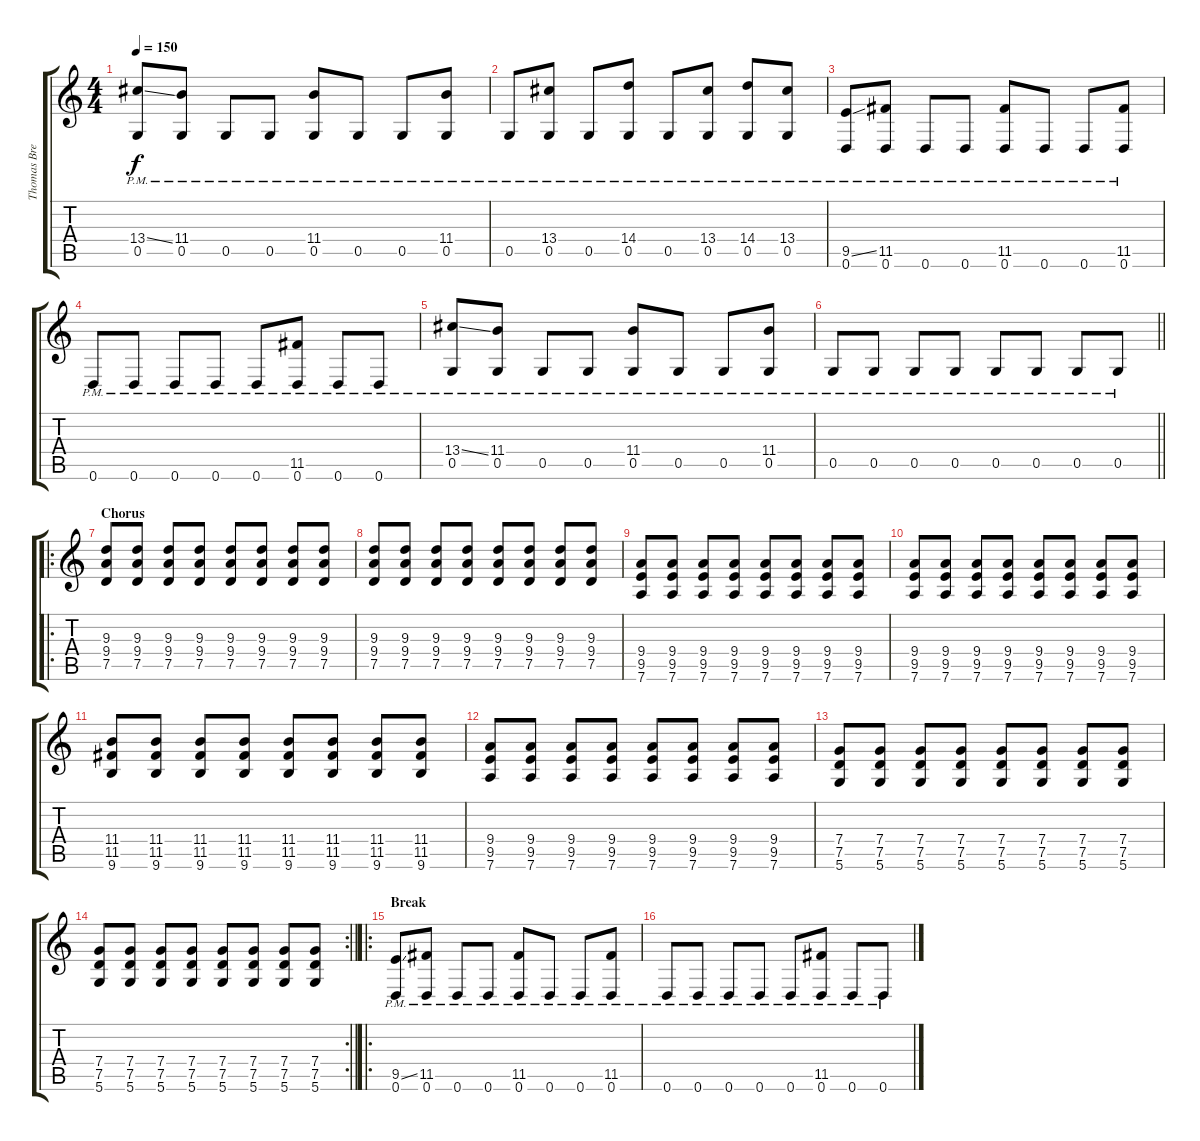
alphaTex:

\track ("Thomas Bredahl Rythm" "Thomas Bre") {instrument distortionguitar}
\staff {score tabs}
\tuning (D4 A3 F3 C3 G2 D2) {hide}
\ts (4 4)
\tempo 150
\clef g2
\ks c
(13.4{ss} 0.5{pm}).8{dy f} (11.4 0.5{pm}).8 0.5{pm}.8 0.5{pm}.8 (11.4 0.5{pm}).8 0.5{pm}.8 0.5{pm}.8 (11.4 0.5{pm}).8 |
0.5{pm}.8 (13.4 0.5{pm}).8 0.5{pm}.8 (14.4 0.5{pm}).8 0.5{pm}.8 (13.4 0.5{pm}).8 (14.4 0.5{pm}).8 (13.4 0.5{pm}).8 |
(9.5{ss} 0.6{pm}).8 (11.5 0.6{pm}).8 0.6{pm}.8 0.6{pm}.8 (11.5 0.6{pm}).8 0.6{pm}.8 0.6{pm}.8 (11.5 0.6{pm}).8 |
0.6{pm}.8 0.6{pm}.8 0.6{pm}.8 0.6{pm}.8 0.6{pm}.8 (11.5 0.6{pm}).8 0.6{pm}.8 0.6{pm}.8 |
(13.4{ss} 0.5{pm}).8 (11.4 0.5{pm}).8 0.5{pm}.8 0.5{pm}.8 (11.4 0.5{pm}).8 0.5{pm}.8 0.5{pm}.8 (11.4 0.5{pm}).8 |
\barLineRight lightlight
0.5{pm}.8 0.5{pm}.8 0.5{pm}.8 0.5{pm}.8 0.5{pm}.8 0.5{pm}.8 0.5{pm}.8 0.5{pm}.8 |
\ro
\section ("" "Chorus")
(9.3 9.4 7.5).8 (9.3 9.4 7.5).8 (9.3 9.4 7.5).8 (9.3 9.4 7.5).8 (9.3 9.4 7.5).8 (9.3 9.4 7.5).8 (9.3 9.4 7.5).8 (9.3 9.4 7.5).8 |
(9.3 9.4 7.5).8 (9.3 9.4 7.5).8 (9.3 9.4 7.5).8 (9.3 9.4 7.5).8 (9.3 9.4 7.5).8 (9.3 9.4 7.5).8 (9.3 9.4 7.5).8 (9.3 9.4 7.5).8 |
(9.4 9.5 7.6).8 (9.4 9.5 7.6).8 (9.4 9.5 7.6).8 (9.4 9.5 7.6).8 (9.4 9.5 7.6).8 (9.4 9.5 7.6).8 (9.4 9.5 7.6).8 (9.4 9.5 7.6).8 |
(9.4 9.5 7.6).8 (9.4 9.5 7.6).8 (9.4 9.5 7.6).8 (9.4 9.5 7.6).8 (9.4 9.5 7.6).8 (9.4 9.5 7.6).8 (9.4 9.5 7.6).8 (9.4 9.5 7.6).8 |
(11.4 11.5 9.6).8 (11.4 11.5 9.6).8 (11.4 11.5 9.6).8 (11.4 11.5 9.6).8 (11.4 11.5 9.6).8 (11.4 11.5 9.6).8 (11.4 11.5 9.6).8 (11.4 11.5 9.6).8 |
(9.4 9.5 7.6).8 (9.4 9.5 7.6).8 (9.4 9.5 7.6).8 (9.4 9.5 7.6).8 (9.4 9.5 7.6).8 (9.4 9.5 7.6).8 (9.4 9.5 7.6).8 (9.4 9.5 7.6).8 |
(7.4 7.5 5.6).8 (7.4 7.5 5.6).8 (7.4 7.5 5.6).8 (7.4 7.5 5.6).8 (7.4 7.5 5.6).8 (7.4 7.5 5.6).8 (7.4 7.5 5.6).8 (7.4 7.5 5.6).8 |
\rc 2
\barLineRight lightlight
(7.4 7.5 5.6).8 (7.4 7.5 5.6).8 (7.4 7.5 5.6).8 (7.4 7.5 5.6).8 (7.4 7.5 5.6).8 (7.4 7.5 5.6).8 (7.4 7.5 5.6).8 (7.4 7.5 5.6).8 |
\ro
\section ("" "Break")
(9.5{ss} 0.6{pm}).8 (11.5 0.6{pm}).8 0.6{pm}.8 0.6{pm}.8 (11.5 0.6{pm}).8 0.6{pm}.8 0.6{pm}.8 (11.5 0.6{pm}).8 |
0.6{pm}.8 0.6{pm}.8 0.6{pm}.8 0.6{pm}.8 0.6{pm}.8 (11.5 0.6{pm}).8 0.6{pm}.8 0.6{pm}.8
